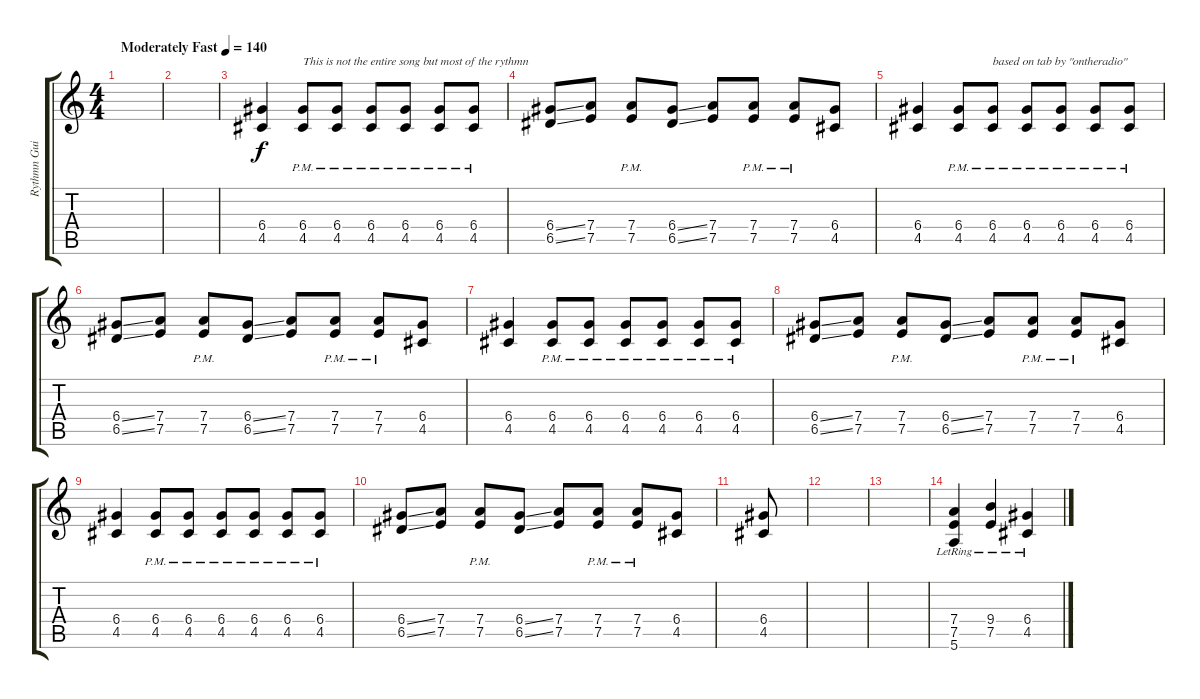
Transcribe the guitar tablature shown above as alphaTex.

\track ("Rythmn Guitar" "Rythmn Gui") {instrument distortionguitar}
\staff {score tabs}
\tuning (E4 B3 G3 D3 A2 E2) {hide}
\ts (4 4)
\tempo (140 "Moderately Fast")
\clef g2
\ks c
|
|
(6.4 4.5).4 (6.4{pm} 4.5{pm}).8{txt "This is not the entire song but most of the rythmn"} (6.4{pm} 4.5{pm}).8 (6.4{pm} 4.5{pm}).8 (6.4{pm} 4.5{pm}).8 (6.4{pm} 4.5{pm}).8 (6.4{pm} 4.5{pm}).8 |
(6.4{ss} 6.5{ss}).8 (7.4 7.5).8 (7.4{pm} 7.5{pm}).8 (6.4{ss} 6.5{ss}).8 (7.4 7.5).8 (7.4{pm} 7.5{pm}).8 (7.4{pm} 7.5{pm}).8 (6.4 4.5).8 |
(6.4 4.5).4 (6.4{pm} 4.5{pm}).8 (6.4{pm} 4.5{pm}).8{txt "based on tab by \"ontheradio\""} (6.4{pm} 4.5{pm}).8 (6.4{pm} 4.5{pm}).8 (6.4{pm} 4.5{pm}).8 (6.4{pm} 4.5{pm}).8 |
(6.4{ss} 6.5{ss}).8 (7.4 7.5).8 (7.4{pm} 7.5{pm}).8 (6.4{ss} 6.5{ss}).8 (7.4 7.5).8 (7.4{pm} 7.5{pm}).8 (7.4{pm} 7.5{pm}).8 (6.4 4.5).8 |
(6.4 4.5).4 (6.4{pm} 4.5{pm}).8 (6.4{pm} 4.5{pm}).8 (6.4{pm} 4.5{pm}).8 (6.4{pm} 4.5{pm}).8 (6.4{pm} 4.5{pm}).8 (6.4{pm} 4.5{pm}).8 |
(6.4{ss} 6.5{ss}).8 (7.4 7.5).8 (7.4{pm} 7.5{pm}).8 (6.4{ss} 6.5{ss}).8 (7.4 7.5).8 (7.4{pm} 7.5{pm}).8 (7.4{pm} 7.5{pm}).8 (6.4 4.5).8 |
(6.4 4.5).4 (6.4{pm} 4.5{pm}).8 (6.4{pm} 4.5{pm}).8 (6.4{pm} 4.5{pm}).8 (6.4{pm} 4.5{pm}).8 (6.4{pm} 4.5{pm}).8 (6.4{pm} 4.5{pm}).8 |
(6.4{ss} 6.5{ss}).8 (7.4 7.5).8 (7.4{pm} 7.5{pm}).8 (6.4{ss} 6.5{ss}).8 (7.4 7.5).8 (7.4{pm} 7.5{pm}).8 (7.4{pm} 7.5{pm}).8 (6.4 4.5).8 |
(6.4 4.5).8 |
|
|
(7.4{lr} 7.5{lr} 5.6{lr}).4 (9.4{lr} 7.5{lr}).4 (6.4{lr} 4.5{lr}).4
